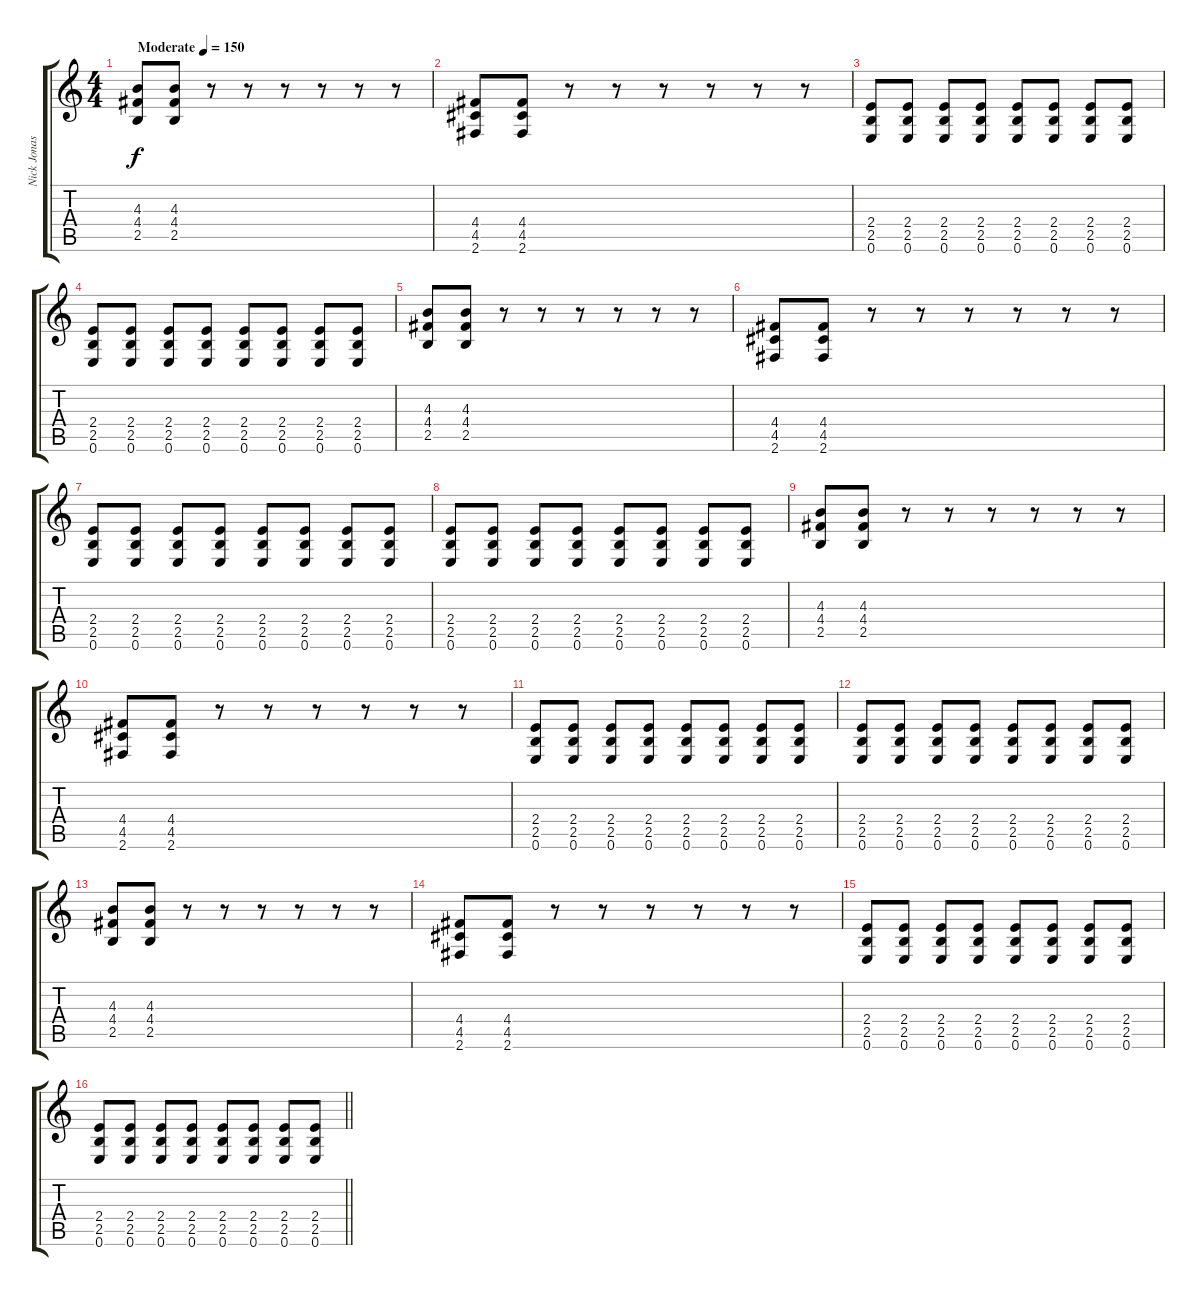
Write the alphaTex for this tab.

\track ("Nick Jonas (Guitar)" "Nick Jonas") {instrument distortionguitar}
\staff {score tabs}
\tuning (E4 B3 G3 D3 A2 E2) {hide}
\ts (4 4)
\tempo (150 "Moderate")
\clef g2
\ks c
(4.3 4.4 2.5).8{dy f instrument distortionguitar} (4.3 4.4 2.5).8 r.8 r.8 r.8 r.8 r.8 r.8 |
(4.4 4.5 2.6).8 (4.4 4.5 2.6).8 r.8 r.8 r.8 r.8 r.8 r.8 |
(2.4 2.5 0.6).8 (2.4 2.5 0.6).8 (2.4 2.5 0.6).8 (2.4 2.5 0.6).8 (2.4 2.5 0.6).8 (2.4 2.5 0.6).8 (2.4 2.5 0.6).8 (2.4 2.5 0.6).8 |
(2.4 2.5 0.6).8 (2.4 2.5 0.6).8 (2.4 2.5 0.6).8 (2.4 2.5 0.6).8 (2.4 2.5 0.6).8 (2.4 2.5 0.6).8 (2.4 2.5 0.6).8 (2.4 2.5 0.6).8 |
(4.3 4.4 2.5).8 (4.3 4.4 2.5).8 r.8 r.8 r.8 r.8 r.8 r.8 |
(4.4 4.5 2.6).8 (4.4 4.5 2.6).8 r.8 r.8 r.8 r.8 r.8 r.8 |
(2.4 2.5 0.6).8 (2.4 2.5 0.6).8 (2.4 2.5 0.6).8 (2.4 2.5 0.6).8 (2.4 2.5 0.6).8 (2.4 2.5 0.6).8 (2.4 2.5 0.6).8 (2.4 2.5 0.6).8 |
(2.4 2.5 0.6).8 (2.4 2.5 0.6).8 (2.4 2.5 0.6).8 (2.4 2.5 0.6).8 (2.4 2.5 0.6).8 (2.4 2.5 0.6).8 (2.4 2.5 0.6).8 (2.4 2.5 0.6).8 |
(4.3 4.4 2.5).8 (4.3 4.4 2.5).8 r.8 r.8 r.8 r.8 r.8 r.8 |
(4.4 4.5 2.6).8 (4.4 4.5 2.6).8 r.8 r.8 r.8 r.8 r.8 r.8 |
(2.4 2.5 0.6).8 (2.4 2.5 0.6).8 (2.4 2.5 0.6).8 (2.4 2.5 0.6).8 (2.4 2.5 0.6).8 (2.4 2.5 0.6).8 (2.4 2.5 0.6).8 (2.4 2.5 0.6).8 |
(2.4 2.5 0.6).8 (2.4 2.5 0.6).8 (2.4 2.5 0.6).8 (2.4 2.5 0.6).8 (2.4 2.5 0.6).8 (2.4 2.5 0.6).8 (2.4 2.5 0.6).8 (2.4 2.5 0.6).8 |
(4.3 4.4 2.5).8 (4.3 4.4 2.5).8 r.8 r.8 r.8 r.8 r.8 r.8 |
(4.4 4.5 2.6).8 (4.4 4.5 2.6).8 r.8 r.8 r.8 r.8 r.8 r.8 |
(2.4 2.5 0.6).8 (2.4 2.5 0.6).8 (2.4 2.5 0.6).8 (2.4 2.5 0.6).8 (2.4 2.5 0.6).8 (2.4 2.5 0.6).8 (2.4 2.5 0.6).8 (2.4 2.5 0.6).8 |
\barLineRight lightlight
(2.4 2.5 0.6).8 (2.4 2.5 0.6).8 (2.4 2.5 0.6).8 (2.4 2.5 0.6).8 (2.4 2.5 0.6).8 (2.4 2.5 0.6).8 (2.4 2.5 0.6).8 (2.4 2.5 0.6).8
